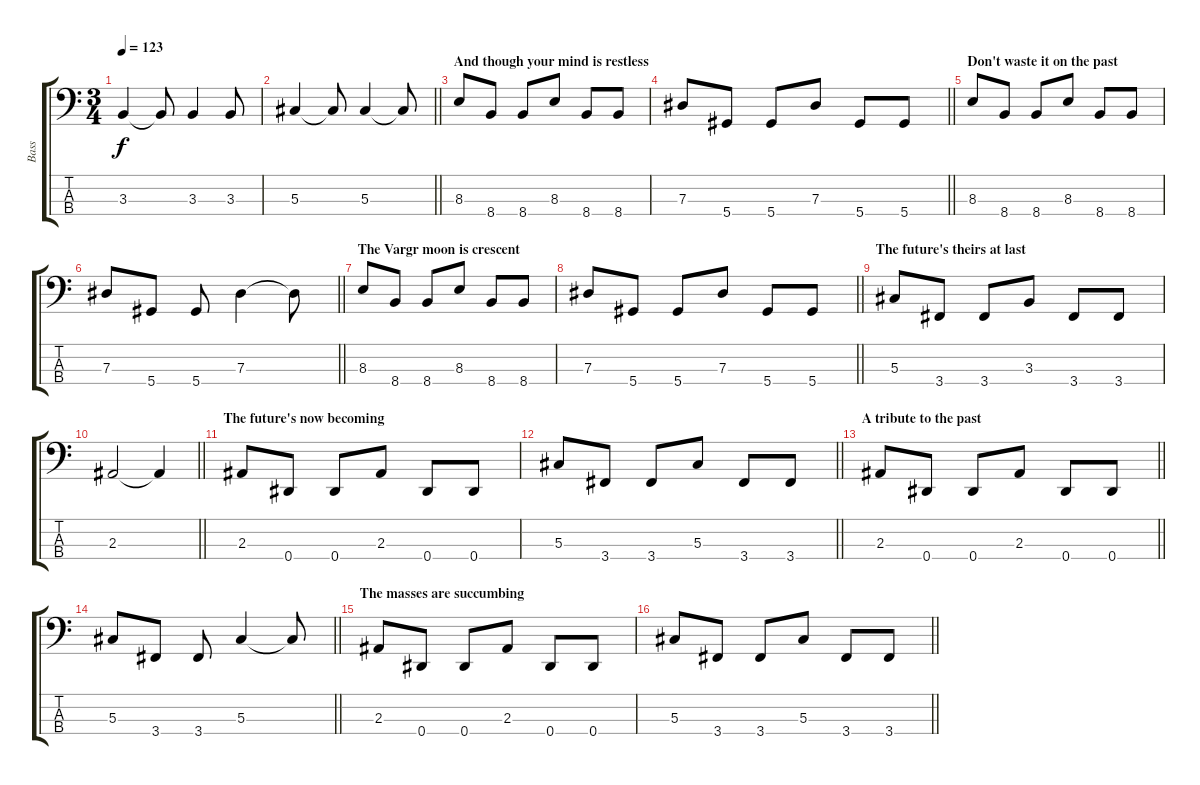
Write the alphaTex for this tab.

\track ("Bass" "Bass") {instrument electricbassfinger}
\staff {score tabs}
\tuning (Gb2 Db2 Ab1 Eb1) {hide}
\ts (3 4)
\tempo 123
\clef f4
\ks c
3.3.4{dy f} 3.3{t}.8 3.3.4 3.3.8 |
\barLineRight lightlight
5.3.4 5.3{t}.8 5.3.4 5.3{t}.8 |
\section ("" "And though your mind is restless")
8.3.8 8.4.8 8.4.8 8.3.8 8.4.8 8.4.8 |
\barLineRight lightlight
7.3.8 5.4.8 5.4.8 7.3.8 5.4.8 5.4.8 |
\section ("" "Don't waste it on the past")
8.3.8 8.4.8 8.4.8 8.3.8 8.4.8 8.4.8 |
\barLineRight lightlight
7.3.8 5.4.8 5.4.8 7.3.4 7.3{t}.8 |
\section ("" "The Vargr moon is crescent")
8.3.8 8.4.8 8.4.8 8.3.8 8.4.8 8.4.8 |
\barLineRight lightlight
7.3.8 5.4.8 5.4.8 7.3.8 5.4.8 5.4.8 |
\section ("" "The future's theirs at last")
5.3.8 3.4.8 3.4.8 3.3.8 3.4.8 3.4.8 |
\barLineRight lightlight
2.3.2 2.3{t}.4 |
\section ("" "The future's now becoming")
2.3.8 0.4.8 0.4.8 2.3.8 0.4.8 0.4.8 |
\barLineRight lightlight
5.3.8 3.4.8 3.4.8 5.3.8 3.4.8 3.4.8 |
\section ("" "A tribute to the past")
\barLineRight lightlight
2.3.8 0.4.8 0.4.8 2.3.8 0.4.8 0.4.8 |
\barLineRight lightlight
5.3.8 3.4.8 3.4.8 5.3.4 5.3{t}.8 |
\section ("" "The masses are succumbing")
2.3.8 0.4.8 0.4.8 2.3.8 0.4.8 0.4.8 |
\barLineRight lightlight
5.3.8 3.4.8 3.4.8 5.3.8 3.4.8 3.4.8
